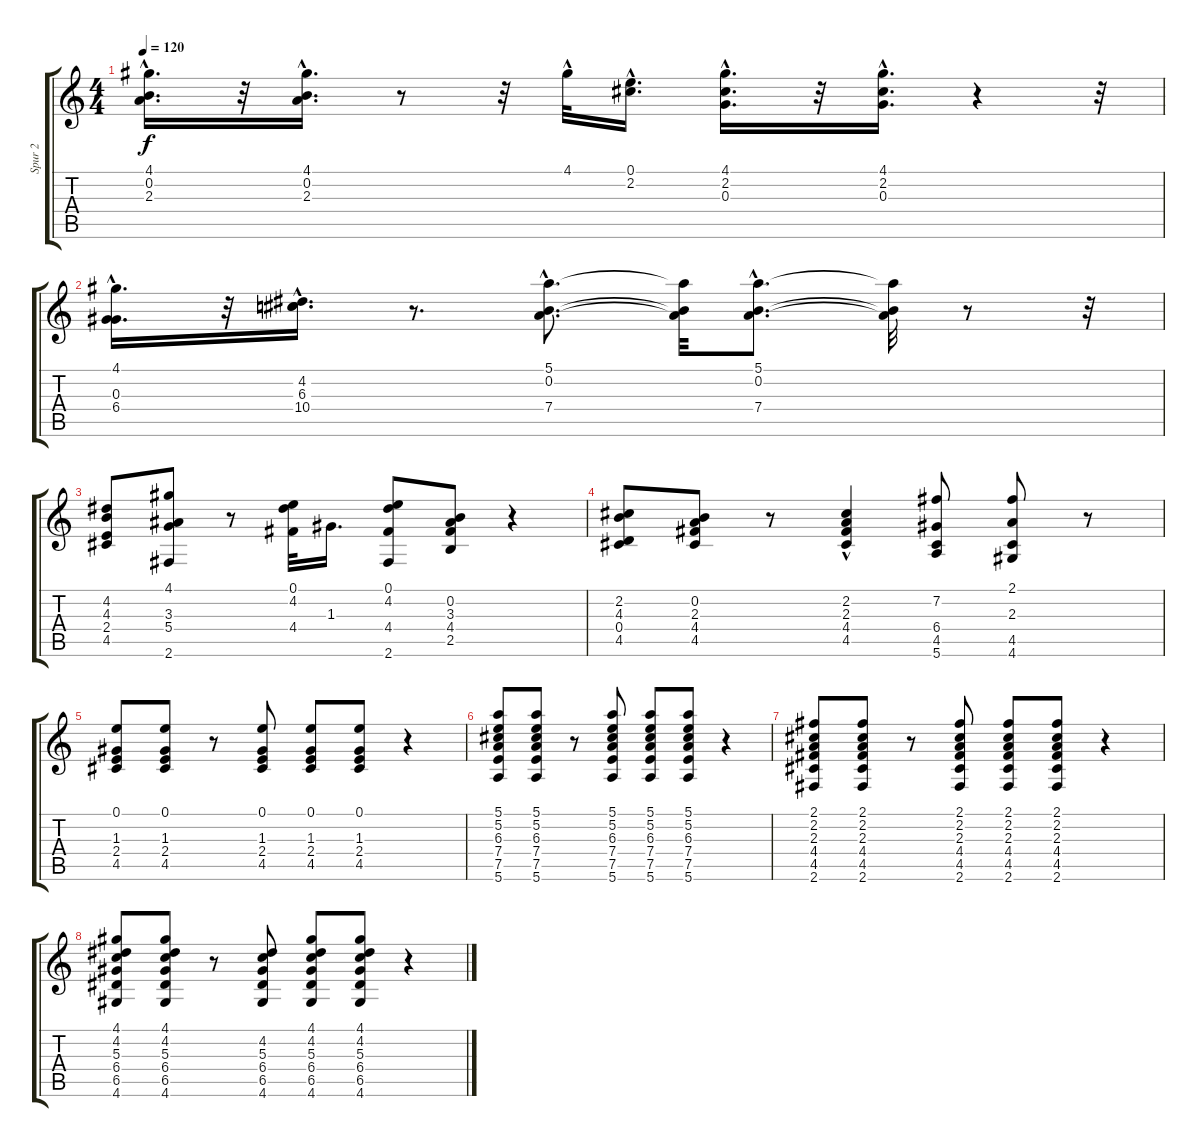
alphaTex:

\track ("Spur 2" "Spur 2") {instrument acousticguitarsteel}
\staff {score tabs}
\tuning (E4 B3 G3 D3 A2 E2) {hide}
\ts (4 4)
\tempo 120
\clef g2
\ks c
(4.1{hac} 0.2{hac} 2.3{hac}).16{d dy f} r.32 (4.1{hac} 0.2{hac} 2.3{hac}).16{d} r.8 r.32 4.1{hac}.32 (0.1{hac} 2.2{hac}).16{d} (4.1{hac} 2.2{hac} 0.3{hac}).16{d} r.32 (4.1{hac} 2.2{hac} 0.3{hac}).16{d} r.4 r.32 |
(4.1{hac} 0.3{hac} 6.4{hac}).16{d} r.32 (4.2{hac} 6.3{hac} 10.4{hac}).16{d} r.8{d} (5.1{hac} 0.2{hac} 7.4{hac}).8{d} (5.1{t} 0.2{t} 7.4{t}).32 (5.1{hac} 0.2{hac} 7.4{hac}).8{d} (5.1{t} 0.2{t} 7.4{t}).32 r.8 r.32 |
(4.2 4.3 2.4 4.5).8 (4.1 3.3 5.4 2.6).8 r.8 (0.1 4.2 4.4).32 1.3.16{d} (0.1 4.2 4.4 2.6).8 (0.2 3.3 4.4 2.5).8 r.4 |
(2.2 4.3 0.4 4.5).8 (0.2 2.3 4.4 4.5).8 r.8 (2.2 2.3{hac} 4.4 4.5).4 (7.2 6.4 4.5 5.6).8 (2.1 2.3 4.5 4.6).8 r.8 |
(0.1 1.3 2.4 4.5).8 (0.1 1.3 2.4 4.5).8 r.8 (0.1 1.3 2.4 4.5).8 (0.1 1.3 2.4 4.5).8 (0.1 1.3 2.4 4.5).8 r.4 |
(5.1 5.2 6.3 7.4 7.5 5.6).8 (5.1 5.2 6.3 7.4 7.5 5.6).8 r.8 (5.1 5.2 6.3 7.4 7.5 5.6).8 (5.1 5.2 6.3 7.4 7.5 5.6).8 (5.1 5.2 6.3 7.4 7.5 5.6).8 r.4 |
(2.1 2.2 2.3 4.4 4.5 2.6).8 (2.1 2.2 2.3 4.4 4.5 2.6).8 r.8 (2.1 2.2 2.3 4.4 4.5 2.6).8 (2.1 2.2 2.3 4.4 4.5 2.6).8 (2.1 2.2 2.3 4.4 4.5 2.6).8 r.4 |
(4.1 4.2 5.3 6.4 6.5 4.6).8 (4.1 4.2 5.3 6.4 6.5 4.6).8 r.8 (4.2 5.3 6.4 6.5 4.6).8 (4.1 4.2 5.3 6.4 6.5 4.6).8 (4.1 4.2 5.3 6.4 6.5 4.6).8 r.4
